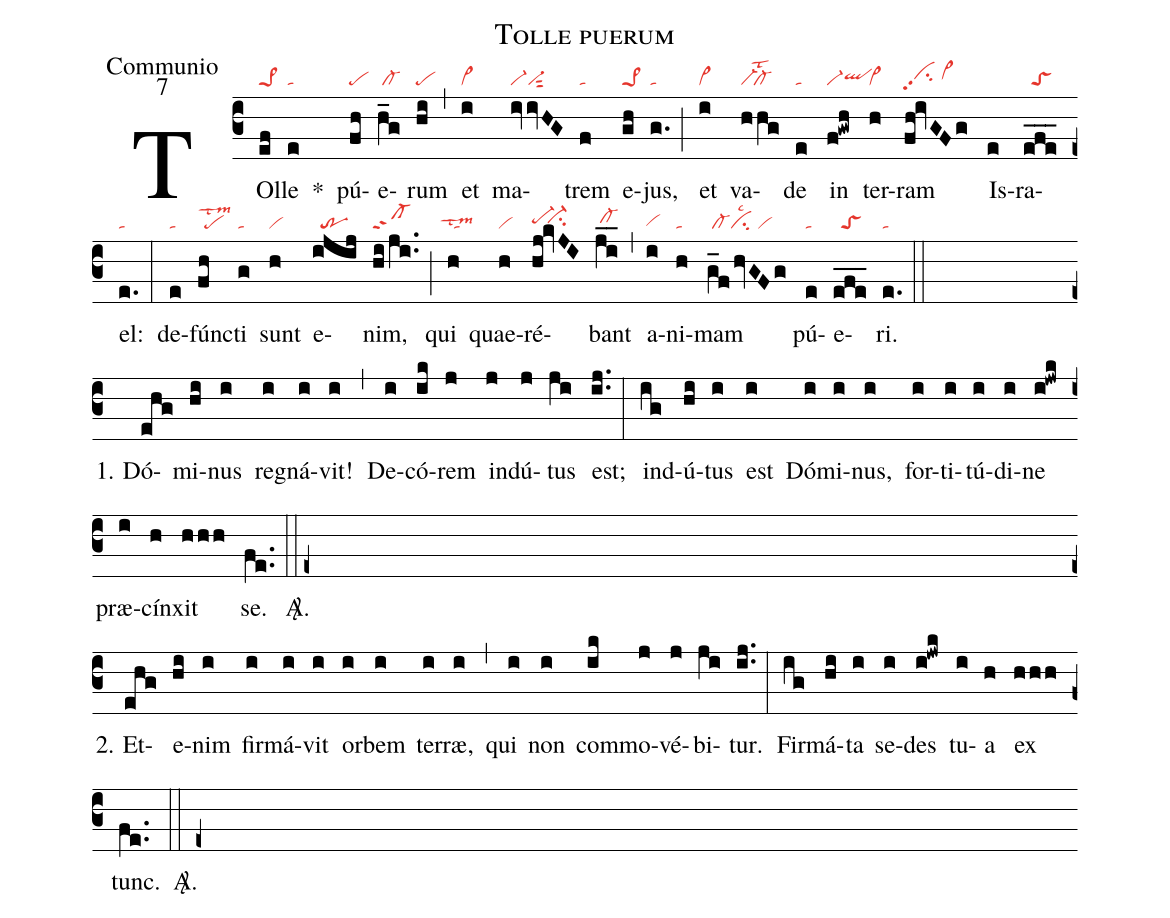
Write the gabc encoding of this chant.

name:Tolle puerum;
office-part:Communio;
mode:7;
nabc-lines:1;
%%
(c3) TOl(ef|pe>1)le(e|ta) *() pú(fh|pe)e(h_g|/cl-)rum(hi|pe) (,)
et(i|vi>) ma(ivivHG|vi-vi-sut2)trem(f|ta) e(gh|pe>1)jus,(g.|ta) (;)
et(i|vi>) va(hhg|vi-lst3````cl-)de(e|ta) in(f!gwh|vi-qlhh) ter(h|vi>)ram(fh!ivGFg|vihhpp2su2/vi>hh) Is(e)ra(efe___|//toS)el:(e.|ta) (:)
de(e|ta)fú(fh|pelstm2)ncti(g|ta) sunt(h|vi) e(ijij|//tr)nim,(hi/ji..|cl-ppt2) (;)
qui(h|``talstm2) quae(h|vi)ré(hj!kvJI|pe-hh``ci-hh)bant(ji__|/cl-hh) (,)
a(i|vihg)ni(h|ta)mam(g_fhvGFg|/cl-cilsc2/vi) pú(e|ta)e(efe___|//toS)ri.(e.|ta) (::Z)

1. Dó(ehg)mi(hi)nus(i) re(i)gná(i)vit!(i) (,) De(i)có(ik)rem(j) ind(j)ú(j)tus(ji) est;(ij..) (:)
ind(ig)ú(hi)tus(i) est(i) Dó(i)mi(i)nus,(i) for(i)ti(i)tú(i)di(i)ne(i!jwk) præ(i)cín(h)xit(hhh) se.(fe..) <sp>A/</sp>.(::e+Z)

2. Et(ehg)e(hi)nim(i) fir(i)má(i)vit(i) or(i)bem(i) ter(i)ræ,(i) (,) qui(i) non(i) com(ik)mo(j)vé(j)bi(ji)tur.(ij..) (:)
Fir(ig)má(hi)ta(i) se(i)des(i!jwk) tu(i)a(h) ex(hhh) tunc.(fe..) <sp>A/</sp>.(::e+Z)
